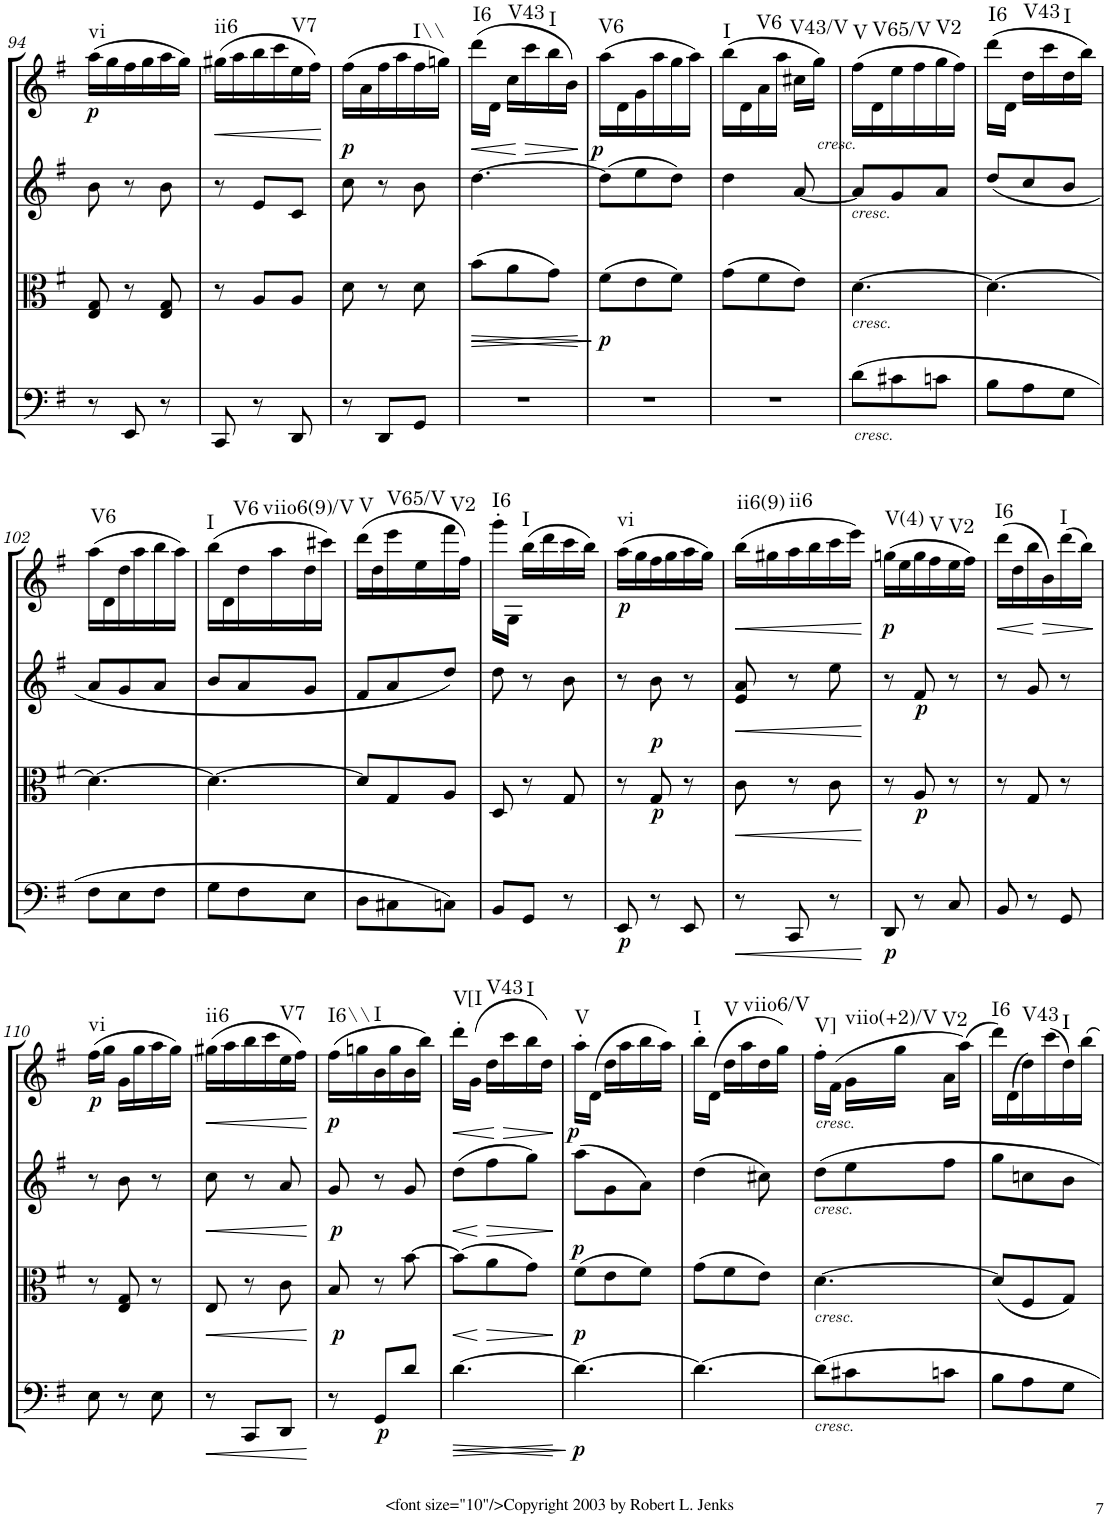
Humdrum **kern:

**kern	**dynam	**kern	**dynam	**kern	**dynam	**kern	**dynam	**harte
*part4	*part4	*part3	*part3	*part2	*part2	*part1	*part1	*part1
*staff4	*staff4	*staff3	*staff3	*staff2	*staff2	*staff1	*staff1	*
*I"Cello	*	*I"Viola	*	*I"2nd Violin	*	*I"1st Violin	*	*
*	*	*I'Vla	*	*I'Vln	*	*I'Vln	*	*
!!LO:PB:g=z
*clefF4	*	*clefC3	*	*clefG2	*	*clefG2	*	*
*k[f#]	*	*k[f#]	*	*k[f#]	*	*k[f#]	*	*
*G:	*	*G:	*	*G:	*	*G:	*	*
*M3/8	*	*M3/8	*	*M3/8	*	*M3/8	*	*
=94	=94	=94	=94	=94	=94	=94	=94	=94
!	!	!	!	!	!	!	!LO:DY:b	!LO:H:kt=vi
8r	.	8E/ 8G/	.	8b\	.	(16aa\LL	p	N
.	.	.	.	.	.	16gg\	.	.
8EE/	.	8r	.	8r	.	16ff#\	.	.
.	.	.	.	.	.	16gg\	.	.
8r	.	8E/ 8G/	.	8b\	.	16aa\	.	.
.	.	.	.	.	.	16gg\JJ)	.	.
=95	=95	=95	=95	=95	=95	=95	=95	=95
!	!	!	!	!	!	!	!LO:HP:b	!LO:H:kt=ii6
8CC/	.	8r	.	8r	.	(16gg#X\LL	<	N
.	.	.	.	.	.	16aa\	.	.
8r	.	8A/L	.	8e/L	.	16bb\	.	.
.	.	.	.	.	.	16ccc\	.	.
!	!	!	!	!	!	!	!	!LO:H:kt=V7
8DD/	.	8A/J	.	8c/J	.	16ee\	.	N
.	.	.	.	.	.	16ff#\JJ)	.	.
.	.	.	.	.	.	.	[	.
=96	=96	=96	=96	=96	=96	=96	=96	=96
!	!	!	!	!	!LO:DY:a	!	!	!
8r	.	8d\	.	8cc\	p	(16ff#\LL	.	.
.	.	.	.	.	.	16a\	.	.
8DD/L	.	8r	.	8r	.	16ff#\	.	.
.	.	.	.	.	.	16aa\	.	.
!	!	!	!	!	!	!	!	!LO:H:kt=I\\
8GG/J	.	8d\	.	8b\	.	16ff#\	.	N
.	.	.	.	.	.	16ggn\JJ)	.	.
=97	=97	=97	=97	=97	=97	=97	=97	=97
!	!	!	!LO:HP:b	!	!	!	!LO:HP:b	!LO:H:kt=I6
4.r	.	(8b\L	<	[4.dd\	.	(16ddd\LL	<	N
.	.	.	.	.	.	16d\JJ	.	.
!	!	!	!LO:HP:b	!	!	!	!	!LO:H:kt=V43
.	.	8a\	>	.	.	16cc\LL	.	N
!	!	!	!	!	!	!	!LO:HP:n=1:b	!
.	.	.	.	.	.	16ccc\	[ >	.
!	!	!	!	!	!	!	!	!LO:H:kt=I
.	.	8g\J)	.	.	.	16bb\	.	N
.	.	.	.	.	.	16b\JJ)	.	.
.	.	.	[ ]	.	.	.	]	.
=98	=98	=98	=98	=98	=98	=98	=98	=98
!	!	!	!LO:DY:b	!	!LO:DY:a	!	!	!LO:H:kt=V6
4.r	.	(8f#\L	p	(8dd\L]	p	(16aa\LL	.	N
.	.	.	.	.	.	16d\	.	.
.	.	8e\	.	8ee\	.	16g\	.	.
.	.	.	.	.	.	16aa\	.	.
.	.	8f#\J)	.	8dd\J)	.	16gg\	.	.
.	.	.	.	.	.	16aa\JJ)	.	.
=99	=99	=99	=99	=99	=99	=99	=99	=99
!	!	!	!	!	!	!	!	!LO:H:kt=I
4.r	.	(8g\L	.	4dd\	.	(16bb\LL	.	N
.	.	.	.	.	.	16d\	.	.
!	!	!	!	!	!	!	!	!LO:H:kt=V6
.	.	8f#\	.	.	.	16a\	.	N
.	.	.	.	.	.	16aa\JJ	.	.
!	!	!	!	!	!	!	!	!LO:H:kt=V43/V
.	.	8e\J)	.	[8a/	.	16cc#X\LL	.	N
.	.	.	.	.	.	16gg\JJ)	.	.
=100	=100	=100	=100	=100	=100	=100	=100	=100
!	!	!	!	!	!	!LO:TX:b:i:t=cresc.	!	!
!	!	!	!	!LO:TX:b:i:t=cresc.	!	!	!	!
!	!	!LO:TX:b:i:t=cresc.	!	!	!	!	!	!
!LO:TX:b:i:t=cresc.	!	!	!	!	!	!	!	!LO:H:kt=V
(8d\L	.	[4.d\	.	8a/L]	.	(16ff#\LL	.	N
.	.	.	.	.	.	16d\	.	.
!	!	!	!	!	!	!	!	!LO:H:kt=V65/V
8c#X\	.	.	.	8g/	.	16ee\	.	N
.	.	.	.	.	.	16ff#\	.	.
!	!	!	!	!	!	!	!	!LO:H:kt=V2
8cn\J	.	.	.	8a/J	.	16gg\	.	N
.	.	.	.	.	.	16ff#\JJ)	.	.
=101	=101	=101	=101	=101	=101	=101	=101	=101
!	!	!	!	!	!	!	!	!LO:H:kt=I6
8B\L	.	4.d\_	.	(<8dd/L	.	(16ddd\LL	.	N
.	.	.	.	.	.	16d\JJ	.	.
!	!	!	!	!	!	!	!	!LO:H:kt=V43
8A\	.	.	.	8cc/	.	16dd\LL	.	N
.	.	.	.	.	.	16ccc\	.	.
!	!	!	!	!	!	!	!	!LO:H:kt=I
8G\J	.	.	.	8b/J	.	16dd\	.	N
.	.	.	.	.	.	16bb\JJ)	.	.
!!LO:LB:g=z
=102	=102	=102	=102	=102	=102	=102	=102	=102
!	!	!	!	!	!	!	!	!LO:H:kt=V6
8F#\L	.	4.d\_	.	8a/L	.	(16aa\LL	.	N
.	.	.	.	.	.	16d\	.	.
8E\	.	.	.	8g/	.	16dd\	.	.
.	.	.	.	.	.	16aa\	.	.
8F#\J	.	.	.	8a/J	.	16bb\	.	.
.	.	.	.	.	.	16aa\JJ)	.	.
=103	=103	=103	=103	=103	=103	=103	=103	=103
!	!	!	!	!	!	!	!	!LO:H:kt=I
8G\L	.	4.d\_	.	8b/L	.	(16bb\LL	.	N
.	.	.	.	.	.	16d\	.	.
!	!	!	!	!	!	!	!	!LO:H:kt=V6
8F#\	.	.	.	8a/	.	16dd\	.	N
.	.	.	.	.	.	16aa\	.	.
!	!	!	!	!	!	!	!	!LO:H:kt=viio6(9)/V
8E\J	.	.	.	8g/J	.	16dd\	.	N
.	.	.	.	.	.	16ccc#X\JJ)	.	.
=104	=104	=104	=104	=104	=104	=104	=104	=104
!	!	!	!	!	!	!	!	!LO:H:kt=V
8D\L	.	8d/L]	.	8f#/L	.	(16ddd\LL	.	N
.	.	.	.	.	.	16dd\	.	.
!	!	!	!	!	!	!	!	!LO:H:kt=V65/V
8C#X\	.	8G/	.	8a/	.	16eee\	.	N
.	.	.	.	.	.	16ee\	.	.
!	!	!	!	!	!	!	!	!LO:H:kt=V2
8Cn\J)	.	8A/J	.	8dd/J)	.	16fff#\	.	N
.	.	.	.	.	.	16ff#\JJ)	.	.
=105	=105	=105	=105	=105	=105	=105	=105	=105
!	!	!	!	!	!	!	!	!LO:H:kt=I6
8BB/L	.	8D/	.	8dd\	.	16ggg'\LL	.	N
.	.	.	.	.	.	16G\JJ	.	.
!	!	!	!	!	!	!	!	!LO:H:kt=I
8GG/J	.	8r	.	8r	.	(16bb\LL	.	N
.	.	.	.	.	.	16ddd\	.	.
8r	.	8G/	.	8b\	.	16ccc\	.	.
.	.	.	.	.	.	16bb\JJ)	.	.
=106	=106	=106	=106	=106	=106	=106	=106	=106
!	!LO:DY:b	!	!	!	!	!	!LO:DY:b	!LO:H:kt=vi
8EE/	p	8r	.	8r	.	(16aa\LL	p	N
.	.	.	.	.	.	16gg\	.	.
!	!	!	!LO:DY:a	!	!	!	!	!
!	!	!	!LO:DY:n=1:b	!	!	!	!	!
8r	.	8G/	p p	8b\	.	16ff#\	.	.
.	.	.	.	.	.	16gg\	.	.
8EE/	.	8r	.	8r	.	16aa\	.	.
.	.	.	.	.	.	16gg\JJ)	.	.
=107	=107	=107	=107	=107	=107	=107	=107	=107
!	!LO:HP:b	!	!LO:HP:b	!	!LO:HP:b	!	!LO:HP:b	!LO:H:kt=ii6(9)
8r	<	8c\	<	8e/ 8a/	<	(16bb\LL	<	N
.	.	.	.	.	.	16gg#X\	.	.
!	!	!	!	!	!	!	!	!LO:H:kt=ii6
8CC/	.	8r	.	8r	.	16aa\	.	N
.	.	.	.	.	.	16bb\	.	.
8r	.	8c\	.	8ee\	.	16ccc\	.	.
.	.	.	.	.	.	16eee\JJ)	.	.
.	[	.	[	.	[	.	[	.
=108	=108	=108	=108	=108	=108	=108	=108	=108
!	!LO:DY:b	!	!	!	!	!	!LO:DY:b	!LO:H:kt=V(4)
8DD/	p	8r	.	8r	.	(16ggn\LL	p	N
.	.	.	.	.	.	16ee\	.	.
!	!	!	!LO:DY:b	!	!LO:DY:b	!	!	!
8r	.	8A/	p	8f#/	p	16gg\	.	.
!	!	!	!	!	!	!	!	!LO:H:kt=V
.	.	.	.	.	.	16ff#\	.	N
!	!	!	!	!	!	!	!	!LO:H:kt=V2
8C/	.	8r	.	8r	.	16ee\	.	N
.	.	.	.	.	.	16ff#\JJ)	.	.
=109	=109	=109	=109	=109	=109	=109	=109	=109
!	!	!	!	!	!	!	!LO:HP:b	!LO:H:kt=I6
8BB/	.	8r	.	8r	.	(16ddd\LL	<	N
.	.	.	.	.	.	16dd\	.	.
8r	.	8G/	.	8g/	.	16bb\	.	.
!	!	!	!	!	!	!	!LO:HP:n=1:b	!
.	.	.	.	.	.	16b\)	[ >	.
!	!	!	!	!	!	!	!	!LO:H:kt=I
8GG/	.	8r	.	8r	.	(16ddd\	.	N
.	.	.	.	.	.	16bb\JJ)	.	.
.	.	.	.	.	.	.	]	.
!!LO:LB:g=z
=110	=110	=110	=110	=110	=110	=110	=110	=110
!	!	!	!	!	!	!	!LO:DY:b	!LO:H:kt=vi
8E\	.	8r	.	8r	.	(16ff#\LL	p	N
.	.	.	.	.	.	16gg\JJ	.	.
8r	.	8E/ 8G/	.	8b\	.	16g\LL	.	.
.	.	.	.	.	.	16gg\	.	.
8E\	.	8r	.	8r	.	16aa\	.	.
.	.	.	.	.	.	16gg\JJ)	.	.
=111	=111	=111	=111	=111	=111	=111	=111	=111
!	!LO:HP:b	!	!LO:HP:b	!	!LO:HP:b	!	!LO:HP:b	!LO:H:kt=ii6
8r	<	8E/	<	8cc\	<	(16gg#X\LL	<	N
.	.	.	.	.	.	16aa\	.	.
8CC/L	.	8r	.	8r	.	16bb\	.	.
.	.	.	.	.	.	16ccc\	.	.
!	!	!	!	!	!	!	!	!LO:H:kt=V7
8DD/J	.	8c\	.	8a/	.	16ee\	.	N
.	.	.	.	.	.	16ff#\JJ)	.	.
.	[	.	[	.	[	.	[	.
=112	=112	=112	=112	=112	=112	=112	=112	=112
!	!	!	!LO:DY:b	!	!LO:DY:b	!	!LO:DY:b	!LO:H:kt=I6\\
8r	.	8B/	p	8g/	p	(16ff#\LL	p	N
.	.	.	.	.	.	16ggn\	.	.
!	!LO:DY:b	!	!	!	!	!	!	!LO:H:kt=I
8GG/L	p	8r	.	8r	.	16b\	.	N
.	.	.	.	.	.	16gg\	.	.
8d/J	.	[8b\	.	8g/	.	16b\	.	.
.	.	.	.	.	.	16bb\JJ)	.	.
=113	=113	=113	=113	=113	=113	=113	=113	=113
!	!LO:HP:b	!	!	!	!	!	!	!
!	!LO:HP:n=1:b	!	!LO:HP:b	!	!LO:HP:b	!	!LO:HP:b	!LO:H:kt=V[I
[4.d\	> <	(8b\L]	<	(8dd\L	<	16ddd'\LL	<	N
.	.	.	.	.	.	(16g\JJ	.	.
!	!	!	!LO:HP:n=1:b	!	!LO:HP:n=1:b	!	!	!LO:H:kt=V43
.	.	8a\	[ >	8ff#\	[ >	16dd\LL	.	N
!	!	!	!	!	!	!	!LO:HP:n=1:b	!
.	.	.	.	.	.	16ccc\	[ >	.
!	!	!	!	!	!	!	!	!LO:H:kt=I
.	.	8g\J)	.	8gg\J)	.	16bb\	.	N
.	.	.	.	.	.	16dd\JJ)	.	.
.	]	.	]	.	]	.	]	.
=114	=114	=114	=114	=114	=114	=114	=114	=114
!	!LO:DY:b	!	!LO:DY:b	!	!	!	!	!
!	!	!	!LO:DY:n=1:a	!	!	!	!LO:DY:b	!LO:H:kt=V
4.d\_	p	(8f#\L	p p	(8aa\L	.	16aa'\LL	p	N
.	.	.	.	.	.	(16d\JJ	.	.
.	.	8e\	.	8g\	.	16dd\LL	.	.
.	.	.	.	.	.	16aa\	.	.
.	.	8f#\J)	.	8a\J)	.	16bb\	.	.
.	.	.	.	.	.	16aa\JJ)	.	.
.	[	.	.	.	.	.	.	.
=115	=115	=115	=115	=115	=115	=115	=115	=115
!	!	!	!	!	!	!	!	!LO:H:kt=I
4.d\_	.	(8g\L	.	(4dd\	.	16bb'\LL	.	N
.	.	.	.	.	.	(16d\JJ	.	.
!	!	!	!	!	!	!	!	!LO:H:kt=V
.	.	8f#\	.	.	.	16dd\LL	.	N
.	.	.	.	.	.	16aa\	.	.
!	!	!	!	!	!	!	!	!LO:H:kt=viio6/V
.	.	8e\J)	.	8cc#X\)	.	16dd\	.	N
.	.	.	.	.	.	16gg\JJ)	.	.
=116	=116	=116	=116	=116	=116	=116	=116	=116
!	!	!	!	!	!	!LO:TX:b:i:t=cresc.	!	!
!	!	!	!	!LO:TX:b:i:t=cresc.	!	!	!	!
!	!	!LO:TX:b:i:t=cresc.	!	!	!	!	!	!
!LO:TX:b:i:t=cresc.	!	!	!	!	!	!	!	!LO:H:kt=V]
8d\L]	.	[4.d\	.	8dd\L	.	16ff#'\LL	.	N
.	.	.	.	.	.	(16f#\JJ	.	.
!	!	!	!	!	!	!	!	!LO:H:kt=viio(+2)/V
8c#X\	.	.	.	8ee\	.	16g\LL	.	N
.	.	.	.	.	.	16gg\JJ	.	.
!	!	!	!	!	!	!	!	!LO:H:kt=V2
8cn\J	.	.	.	8ff#\J	.	16a\LL	.	N
.	.	.	.	.	.	(16aa\JJ)	.	.
=117	=117	=117	=117	=117	=117	=117	=117	=117
!	!	!	!	!	!	!	!	!LO:H:kt=I6
8B\L	.	(8d/L]	.	8gg\L	.	16ddd\LL)	.	N
.	.	.	.	.	.	(16d\	.	.
!	!	!	!	!	!	!	!	!LO:H:kt=V43
8A\	.	8F#/	.	8ccn\	.	16dd\)	.	N
.	.	.	.	.	.	(16ccc\	.	.
!	!	!	!	!	!	!	!	!LO:H:kt=I
8G\J	.	8G/J)	.	8b\J	.	16dd\)	.	N
.	.	.	.	.	.	16bb\JJ	.	.
=	=	=	=	=	=	=	=	=
*-	*-	*-	*-	*-	*-	*-	*-	*-
